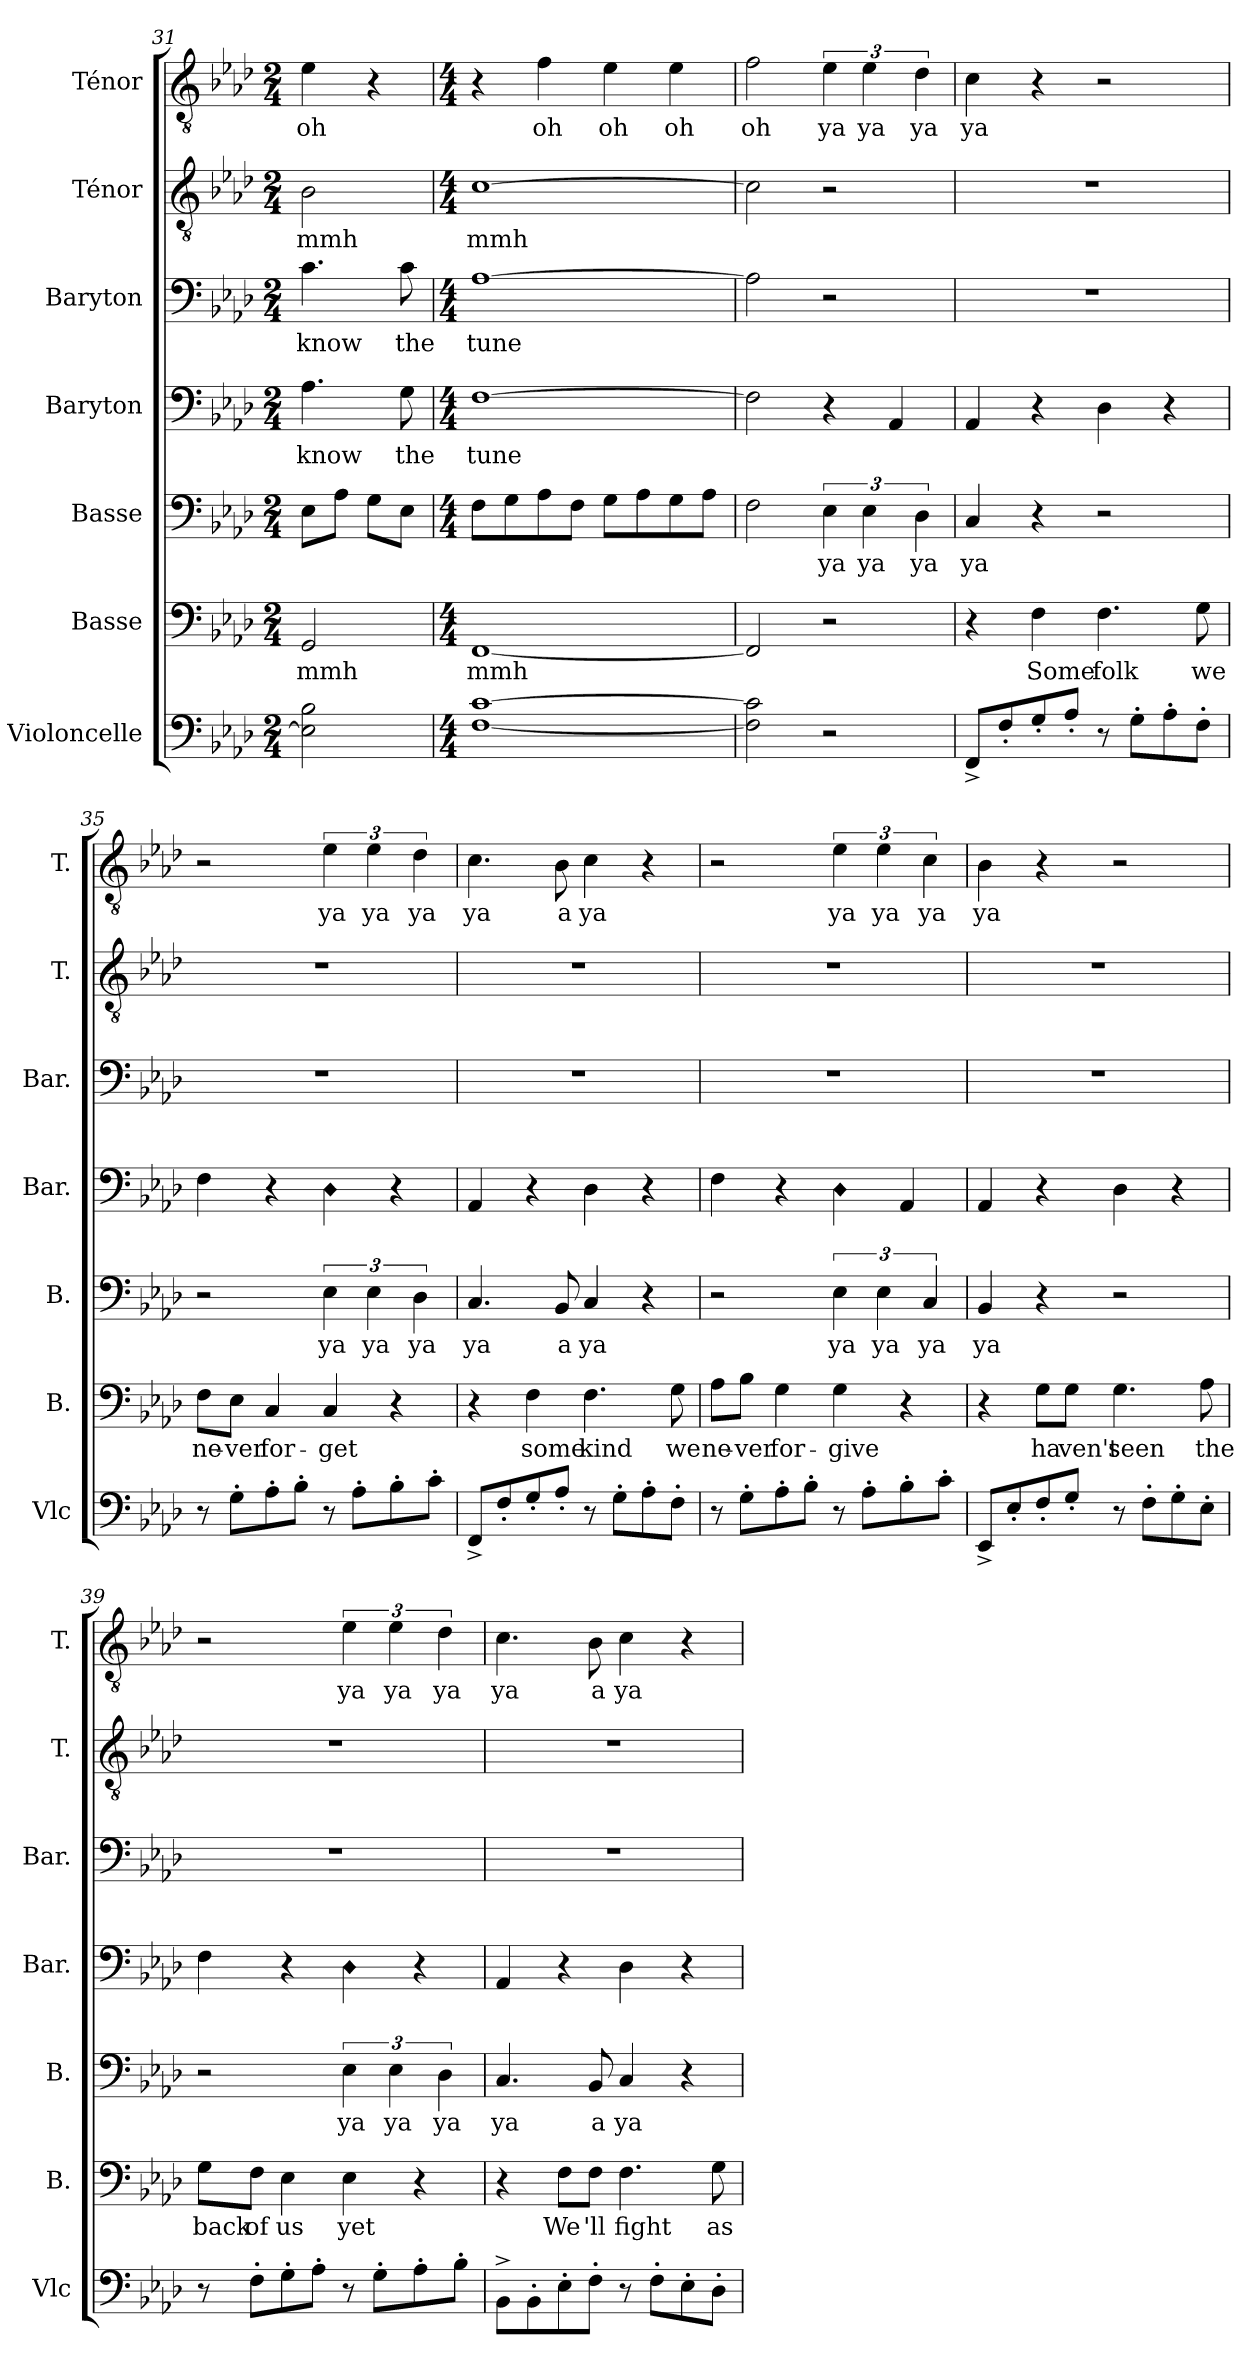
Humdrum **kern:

**kern	**kern	**text	**kern	**text	**kern	**text	**kern	**text	**kern	**text	**kern	**text
*part7	*part6	*part6	*part5	*part5	*part4	*part4	*part3	*part3	*part2	*part2	*part1	*part1
*staff7	*staff6	*staff6	*staff5	*staff5	*staff4	*staff4	*staff3	*staff3	*staff2	*staff2	*staff1	*staff1
*I"Violoncelle	*I"Basse	*	*I"Basse	*	*I"Baryton	*	*I"Baryton	*	*I"Ténor	*	*I"Ténor	*
*I'Vlc	*I'B.	*	*I'B.	*	*I'Bar.	*	*I'Bar.	*	*I'T.	*	*I'T.	*
!!LO:LB:g=z
*clefF4	*clefF4	*	*clefF4	*	*clefF4	*	*clefF4	*	*clefGv2	*	*clefGv2	*
*k[b-e-a-d-]	*k[b-e-a-d-]	*	*k[b-e-a-d-]	*	*k[b-e-a-d-]	*	*k[b-e-a-d-]	*	*k[b-e-a-d-]	*	*k[b-e-a-d-]	*
*M2/4	*M2/4	*	*M2/4	*	*M2/4	*	*M2/4	*	*M2/4	*	*M2/4	*
=31	=31	=31	=31	=31	=31	=31	=31	=31	=31	=31	=31	=31
!	!	!LO:LY:b	!	!	!	!LO:LY:b	!	!LO:LY:b	!	!LO:LY:b	!	!LO:LY:b
2E-\] 2B-\	2GG/	mmh	8E-\L	.	4.A-\	know	4.c\	know	2B-\	mmh	4e-\	oh
.	.	.	8A-\J	.	.	.	.	.	.	.	.	.
.	.	.	8G\L	.	.	.	.	.	.	.	4r	.
!	!	!	!	!	!	!LO:LY:b	!	!LO:LY:b	!	!	!	!
.	.	.	8E-\J	.	8G\	the	8c\	the	.	.	.	.
=32	=32	=32	=32	=32	=32	=32	=32	=32	=32	=32	=32	=32
*M4/4	*M4/4	*	*M4/4	*	*M4/4	*	*M4/4	*	*M4/4	*	*M4/4	*
!	!	!LO:LY:b	!	!	!	!LO:LY:b	!	!LO:LY:b	!	!LO:LY:b	!	!
[1F [1c	[1FF	mmh	8F\L	.	[1F	tune	[1A-	tune	[1c	mmh	4r	.
.	.	.	8G\	.	.	.	.	.	.	.	.	.
!	!	!	!	!	!	!	!	!	!	!	!	!LO:LY:b
.	.	.	8A-\	.	.	.	.	.	.	.	4f\	oh
.	.	.	8F\J	.	.	.	.	.	.	.	.	.
!	!	!	!	!	!	!	!	!	!	!	!	!LO:LY:b
.	.	.	8G\L	.	.	.	.	.	.	.	4e-\	oh
.	.	.	8A-\	.	.	.	.	.	.	.	.	.
!	!	!	!	!	!	!	!	!	!	!	!	!LO:LY:b
.	.	.	8G\	.	.	.	.	.	.	.	4e-\	oh
.	.	.	8A-\J	.	.	.	.	.	.	.	.	.
=33	=33	=33	=33	=33	=33	=33	=33	=33	=33	=33	=33	=33
!	!	!	!	!	!	!	!	!	!	!	!	!LO:LY:b
2F\] 2c\]	2FF/]	.	2F\	.	2F\]	.	2A-\]	.	2c\]	.	2f\	oh
!	!	!	!	!LO:LY:b	!	!	!	!	!	!	!	!LO:LY:b
2r	2r	.	6E-\	ya	4r	.	2r	.	2r	.	6e-\	ya
!	!	!	!	!LO:LY:b	!	!	!	!	!	!	!	!LO:LY:b
.	.	.	6E-\	ya	.	.	.	.	.	.	6e-\	ya
.	.	.	.	.	4AA-/	.	.	.	.	.	.	.
!	!	!	!	!LO:LY:b	!	!	!	!	!	!	!	!LO:LY:b
.	.	.	6D-\	ya	.	.	.	.	.	.	6d-\	ya
=34	=34	=34	=34	=34	=34	=34	=34	=34	=34	=34	=34	=34
!	!	!	!	!LO:LY:b	!	!	!	!	!	!	!	!LO:LY:b
8FF^/L	4r	.	4C/	ya	4AA-/	.	1r	.	1r	.	4c\	ya
8F'/	.	.	.	.	.	.	.	.	.	.	.	.
!	!	!LO:LY:b	!	!	!	!	!	!	!	!	!	!
8G'/	4F\	Some	4r	.	4r	.	.	.	.	.	4r	.
8A-'/J	.	.	.	.	.	.	.	.	.	.	.	.
!	!	!LO:LY:b	!	!	!	!	!	!	!	!	!	!
8r	4.F\	folk	2r	.	4D-\	.	.	.	.	.	2r	.
8G'\L	.	.	.	.	.	.	.	.	.	.	.	.
8A-'\	.	.	.	.	4r	.	.	.	.	.	.	.
!	!	!LO:LY:b	!	!	!	!	!	!	!	!	!	!
8F'\J	8G\	we	.	.	.	.	.	.	.	.	.	.
=35	=35	=35	=35	=35	=35	=35	=35	=35	=35	=35	=35	=35
!	!	!LO:LY:b	!	!	!	!	!	!	!	!	!	!
8r	8F\L	ne-	2r	.	4F\	.	1r	.	1r	.	2r	.
!	!	!LO:LY:b	!	!	!	!	!	!	!	!	!	!
8G'\L	8E-\J	-ver	.	.	.	.	.	.	.	.	.	.
!	!	!LO:LY:b	!	!	!	!	!	!	!	!	!	!
8A-'\	4C/	for-	.	.	4r	.	.	.	.	.	.	.
8B-'\J	.	.	.	.	.	.	.	.	.	.	.	.
!	!	!LO:LY:b	!	!LO:LY:b	!LO:N:head=diamond	!	!	!	!	!	!	!LO:LY:b
8r	4C/	-get	6E-\	ya	4D-\	.	.	.	.	.	6e-\	ya
8A-'\L	.	.	.	.	.	.	.	.	.	.	.	.
!	!	!	!	!LO:LY:b	!	!	!	!	!	!	!	!LO:LY:b
.	.	.	6E-\	ya	.	.	.	.	.	.	6e-\	ya
8B-'\	4r	.	.	.	4r	.	.	.	.	.	.	.
!	!	!	!	!LO:LY:b	!	!	!	!	!	!	!	!LO:LY:b
.	.	.	6D-\	ya	.	.	.	.	.	.	6d-\	ya
8c'\J	.	.	.	.	.	.	.	.	.	.	.	.
!!LO:PB:g=z
=36	=36	=36	=36	=36	=36	=36	=36	=36	=36	=36	=36	=36
!	!	!	!	!LO:LY:b	!	!	!	!	!	!	!	!LO:LY:b
8FF^/L	4r	.	4.C/	ya	4AA-/	.	1r	.	1r	.	4.c\	ya
8F'/	.	.	.	.	.	.	.	.	.	.	.	.
!	!	!LO:LY:b	!	!	!	!	!	!	!	!	!	!
8G'/	4F\	some	.	.	4r	.	.	.	.	.	.	.
!	!	!	!	!LO:LY:b	!	!	!	!	!	!	!	!LO:LY:b
8A-'/J	.	.	8BB-/	a	.	.	.	.	.	.	8B-\	a
!	!	!LO:LY:b	!	!LO:LY:b	!	!	!	!	!	!	!	!LO:LY:b
8r	4.F\	kind	4C/	ya	4D-\	.	.	.	.	.	4c\	ya
8G'\L	.	.	.	.	.	.	.	.	.	.	.	.
8A-'\	.	.	4r	.	4r	.	.	.	.	.	4r	.
!	!	!LO:LY:b	!	!	!	!	!	!	!	!	!	!
8F'\J	8G\	we	.	.	.	.	.	.	.	.	.	.
=37	=37	=37	=37	=37	=37	=37	=37	=37	=37	=37	=37	=37
!	!	!LO:LY:b	!	!	!	!	!	!	!	!	!	!
8r	8A-\L	ne-	2r	.	4F\	.	1r	.	1r	.	2r	.
!	!	!LO:LY:b	!	!	!	!	!	!	!	!	!	!
8G'\L	8B-\J	-ver	.	.	.	.	.	.	.	.	.	.
!	!	!LO:LY:b	!	!	!	!	!	!	!	!	!	!
8A-'\	4G\	for-	.	.	4r	.	.	.	.	.	.	.
8B-'\J	.	.	.	.	.	.	.	.	.	.	.	.
!	!	!LO:LY:b	!	!LO:LY:b	!LO:N:head=diamond	!	!	!	!	!	!	!LO:LY:b
8r	4G\	-give	6E-\	ya	4D-\	.	.	.	.	.	6e-\	ya
8A-'\L	.	.	.	.	.	.	.	.	.	.	.	.
!	!	!	!	!LO:LY:b	!	!	!	!	!	!	!	!LO:LY:b
.	.	.	6E-\	ya	.	.	.	.	.	.	6e-\	ya
8B-'\	4r	.	.	.	4AA-/	.	.	.	.	.	.	.
!	!	!	!	!LO:LY:b	!	!	!	!	!	!	!	!LO:LY:b
.	.	.	6C/	ya	.	.	.	.	.	.	6c\	ya
8c'\J	.	.	.	.	.	.	.	.	.	.	.	.
=38	=38	=38	=38	=38	=38	=38	=38	=38	=38	=38	=38	=38
!	!	!	!	!LO:LY:b	!	!	!	!	!	!	!	!LO:LY:b
8EE-^/L	4r	.	4BB-/	ya	4AA-/	.	1r	.	1r	.	4B-\	ya
8E-'/	.	.	.	.	.	.	.	.	.	.	.	.
!	!	!LO:LY:b	!	!	!	!	!	!	!	!	!	!
8F'/	8G\L	ha	4r	.	4r	.	.	.	.	.	4r	.
!	!	!LO:LY:b	!	!	!	!	!	!	!	!	!	!
8G'/J	8G\J	ven't	.	.	.	.	.	.	.	.	.	.
!	!	!LO:LY:b	!	!	!	!	!	!	!	!	!	!
8r	4.G\	seen	2r	.	4D-\	.	.	.	.	.	2r	.
8F'\L	.	.	.	.	.	.	.	.	.	.	.	.
8G'\	.	.	.	.	4r	.	.	.	.	.	.	.
!	!	!LO:LY:b	!	!	!	!	!	!	!	!	!	!
8E-'\J	8A-\	the	.	.	.	.	.	.	.	.	.	.
=39	=39	=39	=39	=39	=39	=39	=39	=39	=39	=39	=39	=39
!	!	!LO:LY:b	!	!	!	!	!	!	!	!	!	!
8r	8G\L	back	2r	.	4F\	.	1r	.	1r	.	2r	.
!	!	!LO:LY:b	!	!	!	!	!	!	!	!	!	!
8F'\L	8F\J	of	.	.	.	.	.	.	.	.	.	.
!	!	!LO:LY:b	!	!	!	!	!	!	!	!	!	!
8G'\	4E-\	us	.	.	4r	.	.	.	.	.	.	.
8A-'\J	.	.	.	.	.	.	.	.	.	.	.	.
!	!	!LO:LY:b	!	!LO:LY:b	!LO:N:head=diamond	!	!	!	!	!	!	!LO:LY:b
8r	4E-\	yet	6E-\	ya	4D-\	.	.	.	.	.	6e-\	ya
8G'\L	.	.	.	.	.	.	.	.	.	.	.	.
!	!	!	!	!LO:LY:b	!	!	!	!	!	!	!	!LO:LY:b
.	.	.	6E-\	ya	.	.	.	.	.	.	6e-\	ya
8A-'\	4r	.	.	.	4r	.	.	.	.	.	.	.
!	!	!	!	!LO:LY:b	!	!	!	!	!	!	!	!LO:LY:b
.	.	.	6D-\	ya	.	.	.	.	.	.	6d-\	ya
8B-'\J	.	.	.	.	.	.	.	.	.	.	.	.
!!LO:LB:g=z
=40	=40	=40	=40	=40	=40	=40	=40	=40	=40	=40	=40	=40
!	!	!	!	!LO:LY:b	!	!	!	!	!	!	!	!LO:LY:b
8BB-^\L	4r	.	4.C/	ya	4AA-/	.	1r	.	1r	.	4.c\	ya
8BB-'\	.	.	.	.	.	.	.	.	.	.	.	.
!	!	!LO:LY:b	!	!	!	!	!	!	!	!	!	!
8E-'\	8F\L	We	.	.	4r	.	.	.	.	.	.	.
!	!	!LO:LY:b	!	!LO:LY:b	!	!	!	!	!	!	!	!LO:LY:b
8F'\J	8F\J	'll	8BB-/	a	.	.	.	.	.	.	8B-\	a
!	!	!LO:LY:b	!	!LO:LY:b	!	!	!	!	!	!	!	!LO:LY:b
8r	4.F\	fight	4C/	ya	4D-\	.	.	.	.	.	4c\	ya
8F'\L	.	.	.	.	.	.	.	.	.	.	.	.
8E-'\	.	.	4r	.	4r	.	.	.	.	.	4r	.
!	!	!LO:LY:b	!	!	!	!	!	!	!	!	!	!
8D-'\J	8G\	as	.	.	.	.	.	.	.	.	.	.
=	=	=	=	=	=	=	=	=	=	=	=	=
*-	*-	*-	*-	*-	*-	*-	*-	*-	*-	*-	*-	*-
